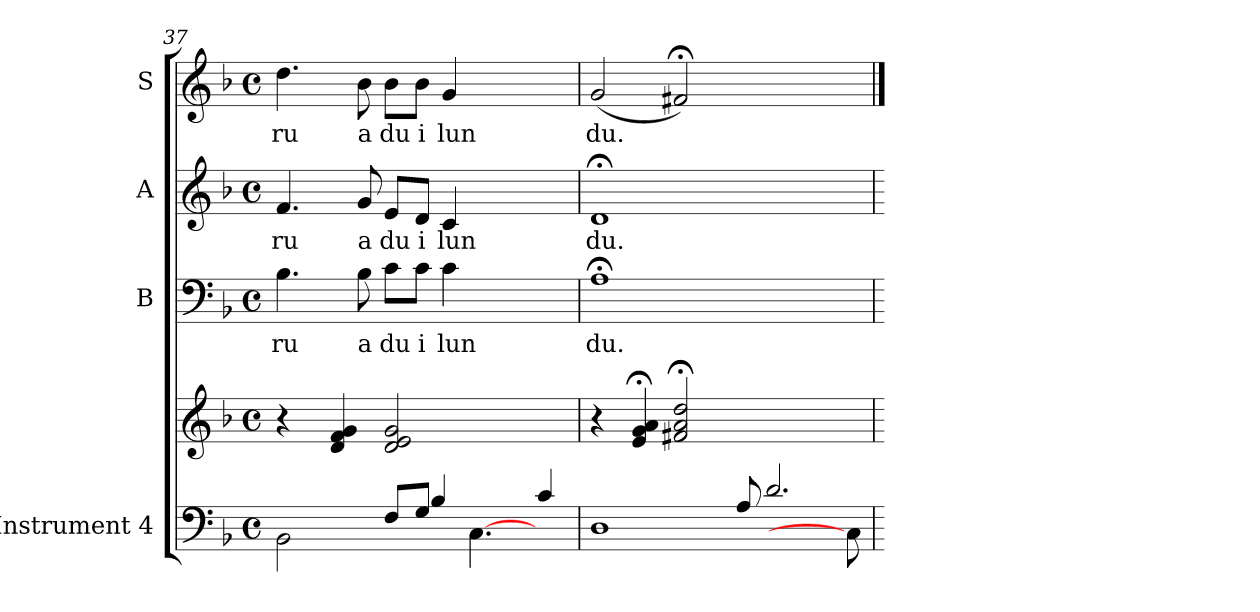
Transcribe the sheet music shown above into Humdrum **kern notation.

**kern	**kern	**kern	**text	**kern	**text	**kern	**text
*part4	*part4	*part3	*part3	*part2	*part2	*part1	*part1
*staff5	*staff4	*staff3	*staff3	*staff2	*staff2	*staff1	*staff1
*I"Instrument 4	*	*I"B	*	*I"A	*	*I"S	*
*clefF4	*clefG2	*clefF4	*	*clefG2	*	*clefG2	*
*k[b-]	*k[b-]	*k[b-]	*	*k[b-]	*	*k[b-]	*
*F:	*F:	*F:	*	*F:	*	*F:	*
*M4/4	*M4/4	*M4/4	*	*M4/4	*	*M4/4	*
*met(c)	*met(c)	*met(c)	*	*met(c)	*	*met(c)	*
=37	=37	=37	=37	=37	=37	=37	=37
*^	*	*	*	*	*	*	*
!	!	!	!	!LO:LY:b:cj	!	!LO:LY:b:cj	!	!LO:LY:b:cj
2BB-\	8ryy	4r	4.B-\	ru	4.f/	ru	4.dd\	ru
*v	*v	*	*	*	*	*	*	*
.	4d/ 4f/ 4g/	.	.	.	.	.	.
!	!	!	!LO:LY:b:cj	!	!LO:LY:b:cj	!	!LO:LY:b:cj
.	.	8B-\	a	8g/	a	8b-\	a
!	!	!	!LO:LY:b:cj	!	!LO:LY:b:cj	!	!LO:LY:b:cj
8F/L	2g/ 2d/ 2e/	8c\L	du	8e/L	du	8b-\L	du
*^	*	*	*	*	*	*	*
!	!	!	!	!LO:LY:b:cj	!	!LO:LY:b:cj	!	!LO:LY:b:cj
8G/J	4B-/	.	8c\J	i	8d/J	i	8b-\J	i
!	!	!	!	!LO:LY:b:cj	!	!LO:LY:b:cj	!	!LO:LY:b:cj
2.ryy	.	.	4c\	lun	4c/	lun	4g/	lun
.	[4.C\	.	.	.	.	.	.	.
.	.	2ryy	2ryy	.	2ryy	.	2ryy	.
.	4c/	.	.	.	.	.	.	.
=38	=38	=38	=38	=38	=38	=38	=38	=38
!	!	!	!	!LO:LY:b:cj	!	!LO:LY:b:cj	!	!LO:LY:b
*v	*v	*	*	*	*	*	*	*
1D	4r	1A;<	du.	1d;<	du.	(<2g/	du.
.	4e/;< 4g/;< 4a/;<	.	.	.	.	.	.
.	2f#X/;< 2a/;< 2dd/;<	.	.	.	.	2f#X;</)	.
8A/	1ryy	1ryy	.	1ryy	.	1ryy	.
2.d/	.	.	.	.	.	.	.
8C\]	.	.	.	.	.	.	.
=	=	=	==	=	==	==	==
*-	*-	*-	*-	*-	*-	*-	*-
